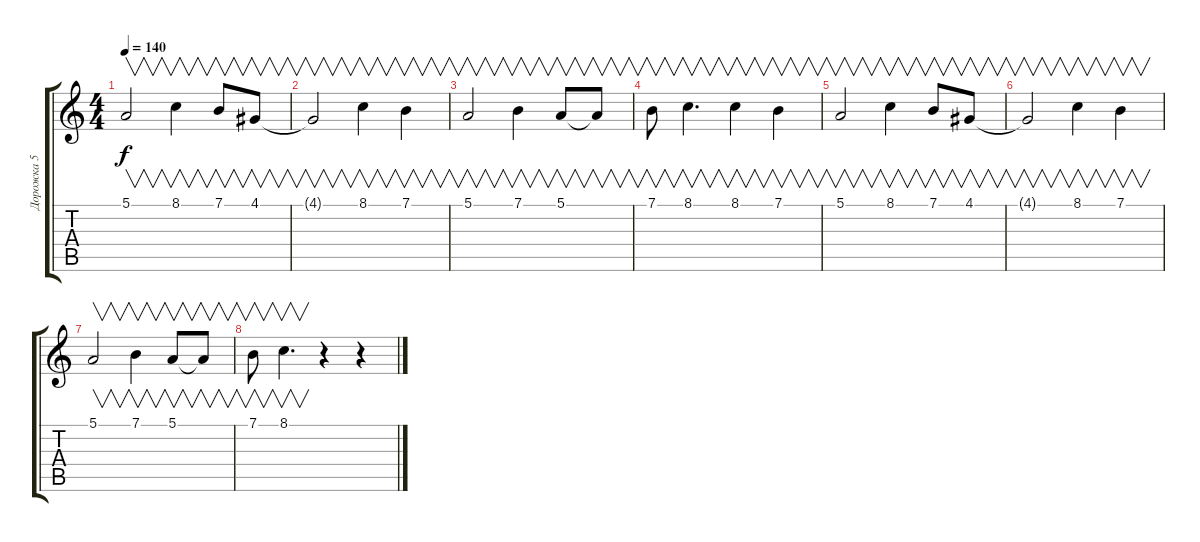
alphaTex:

\track ("Дорожка 5" "Дорожка 5") {instrument musicbox}
\staff {score tabs}
\tuning (E4 B3 G3 D3 A2 E2) {hide}
\ts (4 4)
\tempo 140
\clef g2
\ks c
5.1.2{v dy f} 8.1.4{v} 7.1.8{v} 4.1.8{v} |
4.1{t}.2{v} 8.1.4{v} 7.1.4{v} |
5.1.2{v} 7.1.4{v} 5.1.8{v} 5.1{t}.8{v} |
7.1.8{v} 8.1.4{v d} 8.1.4{v} 7.1.4{v} |
5.1.2{v} 8.1.4{v} 7.1.8{v} 4.1.8{v} |
4.1{t}.2{v} 8.1.4{v} 7.1.4{v} |
5.1.2{v} 7.1.4{v} 5.1.8{v} 5.1{t}.8{v} |
7.1.8{v} 8.1.4{v d} r.4 r.4
